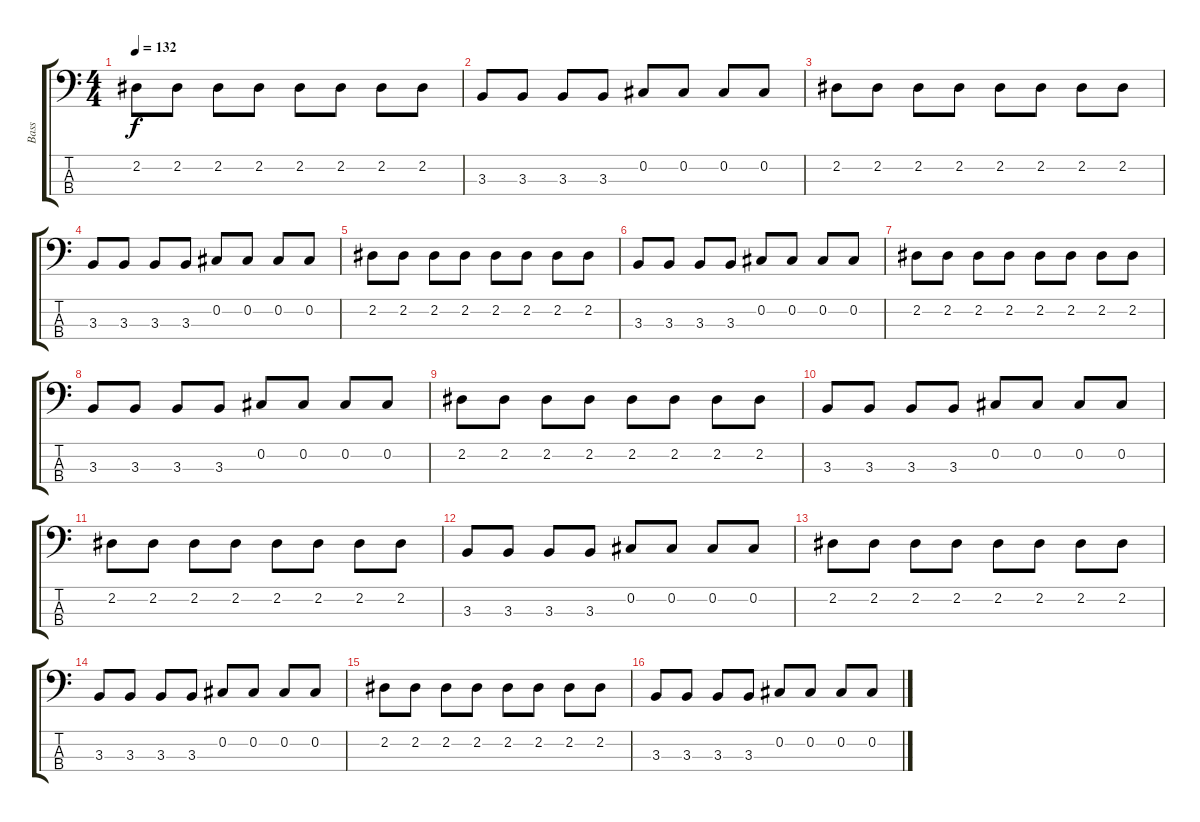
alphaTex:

\track ("Bass" "Bass") {instrument electricbasspick}
\staff {score tabs}
\tuning (Gb2 Db2 Ab1 Eb1) {hide}
\ts (4 4)
\tempo 132
\clef f4
\ks c
2.2.8{dy f} 2.2.8 2.2.8 2.2.8 2.2.8 2.2.8 2.2.8 2.2.8 |
3.3.8 3.3.8 3.3.8 3.3.8 0.2.8 0.2.8 0.2.8 0.2.8 |
2.2.8 2.2.8 2.2.8 2.2.8 2.2.8 2.2.8 2.2.8 2.2.8 |
3.3.8 3.3.8 3.3.8 3.3.8 0.2.8 0.2.8 0.2.8 0.2.8 |
2.2.8 2.2.8 2.2.8 2.2.8 2.2.8 2.2.8 2.2.8 2.2.8 |
3.3.8 3.3.8 3.3.8 3.3.8 0.2.8 0.2.8 0.2.8 0.2.8 |
2.2.8 2.2.8 2.2.8 2.2.8 2.2.8 2.2.8 2.2.8 2.2.8 |
3.3.8 3.3.8 3.3.8 3.3.8 0.2.8 0.2.8 0.2.8 0.2.8 |
2.2.8 2.2.8 2.2.8 2.2.8 2.2.8 2.2.8 2.2.8 2.2.8 |
3.3.8 3.3.8 3.3.8 3.3.8 0.2.8 0.2.8 0.2.8 0.2.8 |
2.2.8 2.2.8 2.2.8 2.2.8 2.2.8 2.2.8 2.2.8 2.2.8 |
3.3.8 3.3.8 3.3.8 3.3.8 0.2.8 0.2.8 0.2.8 0.2.8 |
2.2.8 2.2.8 2.2.8 2.2.8 2.2.8 2.2.8 2.2.8 2.2.8 |
3.3.8 3.3.8 3.3.8 3.3.8 0.2.8 0.2.8 0.2.8 0.2.8 |
2.2.8 2.2.8 2.2.8 2.2.8 2.2.8 2.2.8 2.2.8 2.2.8 |
3.3.8 3.3.8 3.3.8 3.3.8 0.2.8 0.2.8 0.2.8 0.2.8
